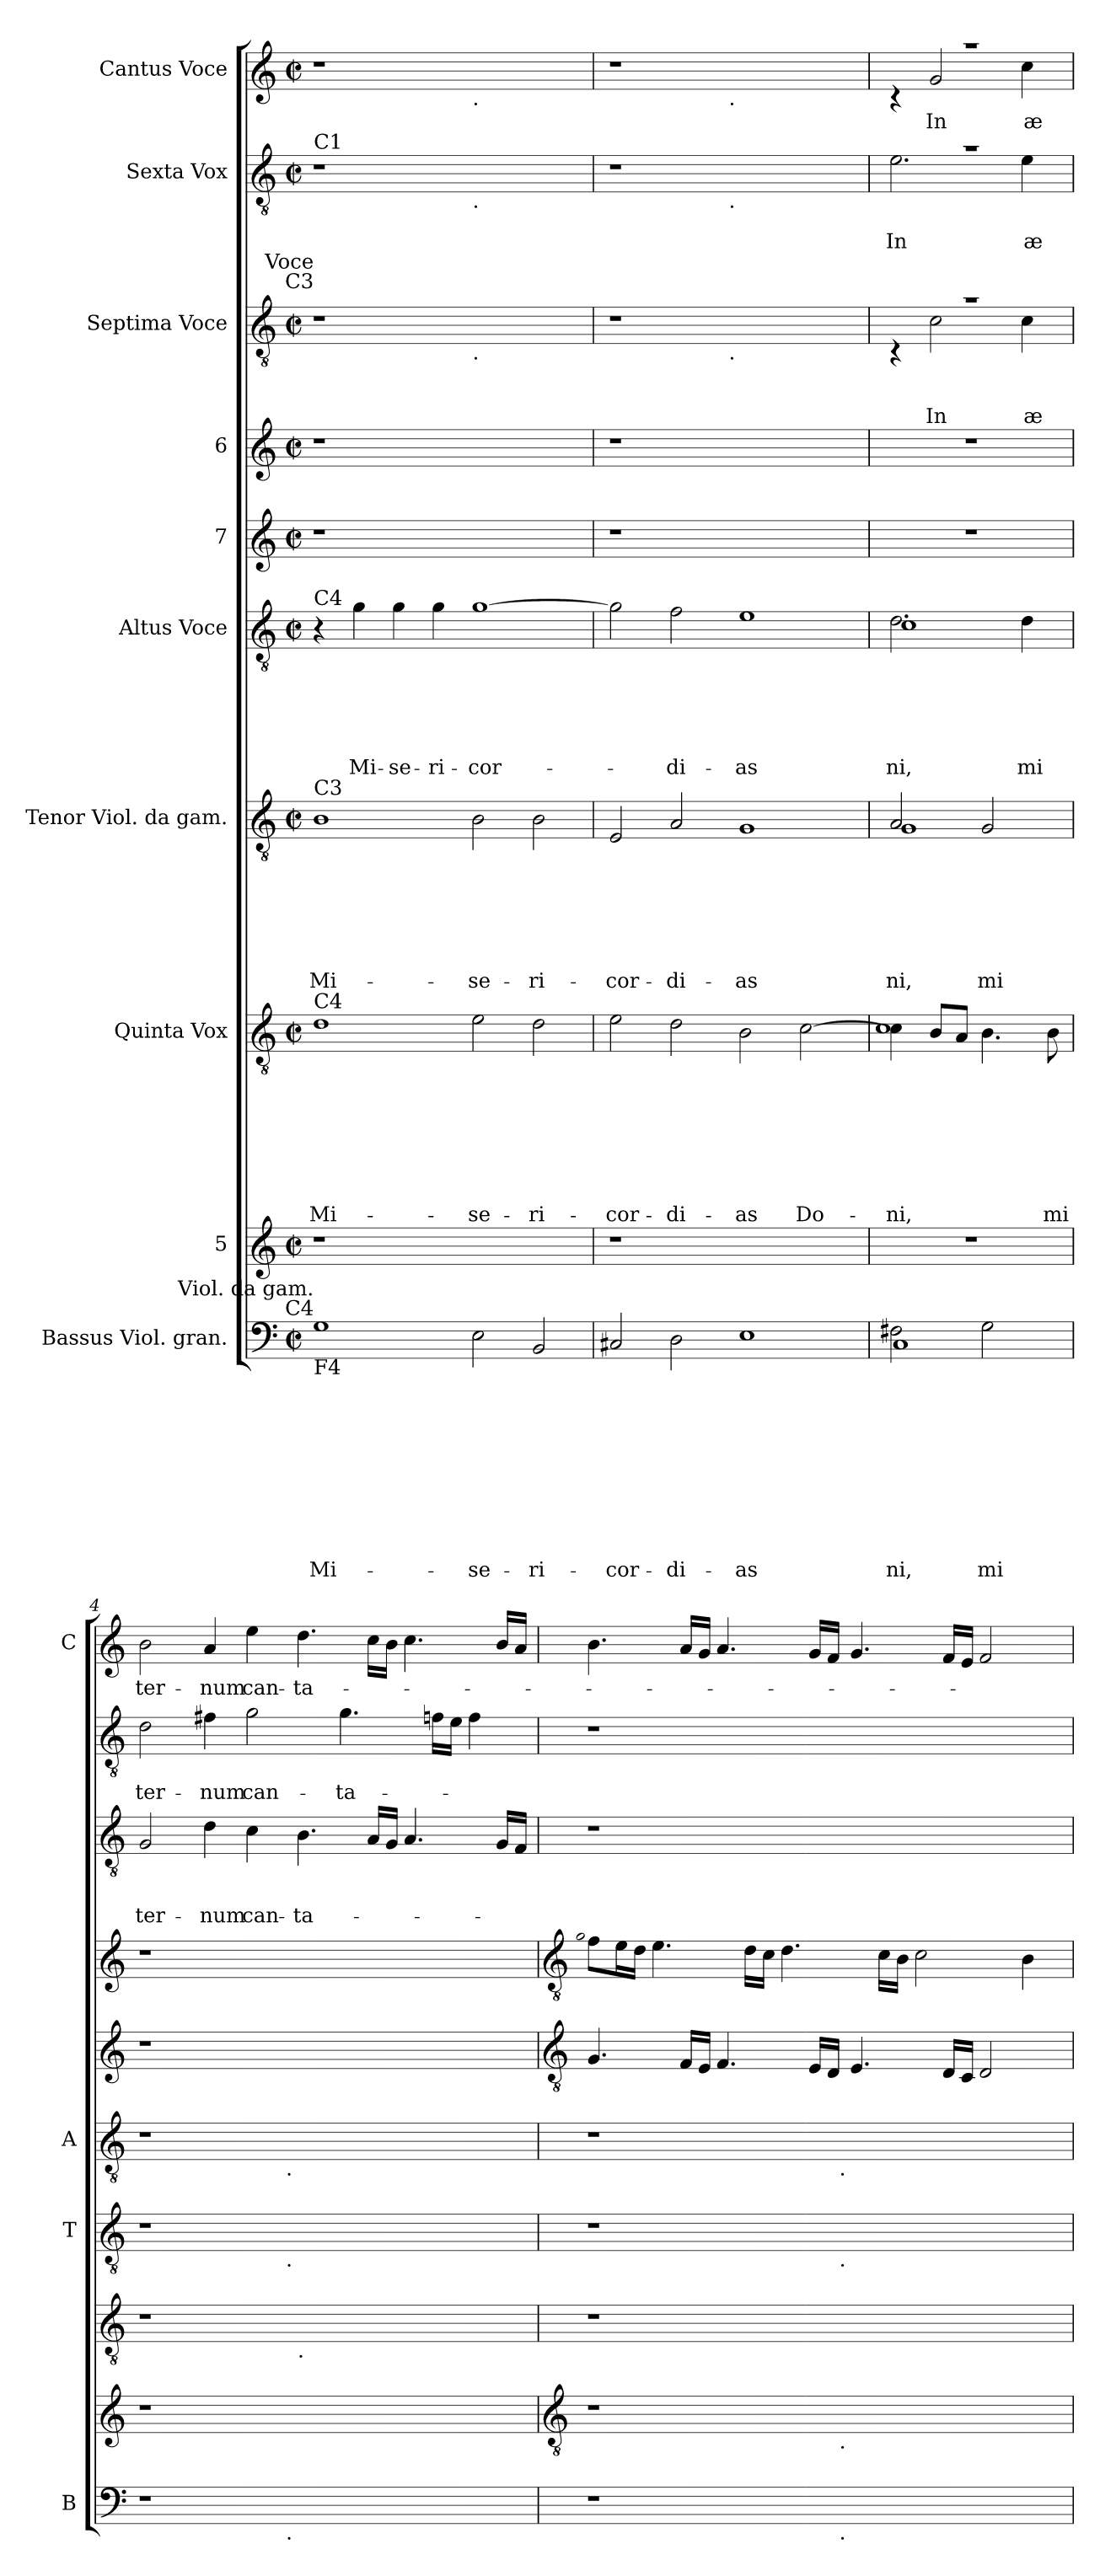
**kern	**text	**text	**text	**text	**text	**text	**text	**text	**text	**text	**kern	**kern	**text	**text	**text	**text	**text	**text	**text	**text	**kern	**text	**text	**text	**text	**text	**text	**text	**kern	**text	**text	**text	**text	**text	**text	**kern	**kern	**kern	**text	**text	**text	**kern	**text	**text	**kern	**text
*part10	*part10	*part10	*part10	*part10	*part10	*part10	*part10	*part10	*part10	*part10	*part9	*part8	*part8	*part8	*part8	*part8	*part8	*part8	*part8	*part8	*part7	*part7	*part7	*part7	*part7	*part7	*part7	*part7	*part6	*part6	*part6	*part6	*part6	*part6	*part6	*part5	*part4	*part3	*part3	*part3	*part3	*part2	*part2	*part2	*part1	*part1
*staff10	*staff10	*staff10	*staff10	*staff10	*staff10	*staff10	*staff10	*staff10	*staff10	*staff10	*staff9	*staff8	*staff8	*staff8	*staff8	*staff8	*staff8	*staff8	*staff8	*staff8	*staff7	*staff7	*staff7	*staff7	*staff7	*staff7	*staff7	*staff7	*staff6	*staff6	*staff6	*staff6	*staff6	*staff6	*staff6	*staff5	*staff4	*staff3	*staff3	*staff3	*staff3	*staff2	*staff2	*staff2	*staff1	*staff1
*I"Bassus Viol. gran.	*	*	*	*	*	*	*	*	*	*	*I"5	*I"Quinta Vox	*	*	*	*	*	*	*	*	*I"Tenor Viol. da gam.	*	*	*	*	*	*	*	*I"Altus Voce	*	*	*	*	*	*	*I"7	*I"6	*I"Septima Voce	*	*	*	*I"Sexta Vox	*	*	*I"Cantus Voce	*
*I'B	*	*	*	*	*	*	*	*	*	*	*	*	*	*	*	*	*	*	*	*	*I'T	*	*	*	*	*	*	*	*I'A	*	*	*	*	*	*	*	*	*	*	*	*	*	*	*	*I'C	*
*clefF4	*	*	*	*	*	*	*	*	*	*	*clefG2	*clefGv2	*	*	*	*	*	*	*	*	*clefGv2	*	*	*	*	*	*	*	*clefGv2	*	*	*	*	*	*	*clefG2	*clefG2	*clefGv2	*	*	*	*clefGv2	*	*	*clefG2	*
*k[]	*	*	*	*	*	*	*	*	*	*	*k[]	*k[]	*	*	*	*	*	*	*	*	*k[]	*	*	*	*	*	*	*	*k[]	*	*	*	*	*	*	*k[]	*k[]	*k[]	*	*	*	*k[]	*	*	*k[]	*
*C:	*	*	*	*	*	*	*	*	*	*	*C:	*C:	*	*	*	*	*	*	*	*	*C:	*	*	*	*	*	*	*	*C:	*	*	*	*	*	*	*C:	*C:	*C:	*	*	*	*C:	*	*	*C:	*
*M2/2	*	*	*	*	*	*	*	*	*	*	*M2/2	*M2/2	*	*	*	*	*	*	*	*	*M2/2	*	*	*	*	*	*	*	*M2/2	*	*	*	*	*	*	*M2/2	*M2/2	*M2/2	*	*	*	*M2/2	*	*	*M2/2	*
*met(c|)	*	*	*	*	*	*	*	*	*	*	*met(c|)	*met(c|)	*	*	*	*	*	*	*	*	*met(c|)	*	*	*	*	*	*	*	*met(c|)	*	*	*	*	*	*	*met(c|)	*met(c|)	*met(c|)	*	*	*	*met(c|)	*	*	*met(c|)	*
=1	=1	=1	=1	=1	=1	=1	=1	=1	=1	=1	=1	=1	=1	=1	=1	=1	=1	=1	=1	=1	=1	=1	=1	=1	=1	=1	=1	=1	=1	=1	=1	=1	=1	=1	=1	=1	=1	=1	=1	=1	=1	=1	=1	=1	=1	=1
!	!	!	!	!	!	!	!	!	!	!	!	!	!	!	!	!	!	!	!	!	!	!	!	!	!	!	!	!	!	!	!	!	!	!	!	!	!	!	!	!	!	!LO:TX:a:t=C1	!	!	!	!
!	!	!	!	!	!	!	!	!	!	!	!	!	!	!	!	!	!	!	!	!	!	!	!	!	!	!	!	!	!	!	!	!	!	!	!	!	!	!LO:TX:a:rj:t=Voce\nC3	!	!	!	!	!	!	!	!
!	!	!	!	!	!	!	!	!	!	!	!	!	!	!	!	!	!	!	!	!	!	!	!	!	!	!	!	!	!LO:TX:a:t=C4	!	!	!	!	!	!	!	!	!	!	!	!	!	!	!	!	!
!	!	!	!	!	!	!	!	!	!	!	!	!	!	!	!	!	!	!	!	!	!LO:TX:a:t=C3	!	!	!	!	!	!	!	!	!	!	!	!	!	!	!	!	!	!	!	!	!	!	!	!	!
!	!	!	!	!	!	!	!	!	!	!	!	!LO:TX:a:t=C4	!	!	!	!	!	!	!	!	!	!	!	!	!	!	!	!	!	!	!	!	!	!	!	!	!	!	!	!	!	!	!	!	!	!
!LO:TX:a:rj:t=Viol. da gam.\nC4	!	!	!	!	!	!	!	!	!	!	!	!	!	!	!	!	!	!	!	!	!	!	!	!	!	!	!	!	!	!	!	!	!	!	!	!	!	!	!	!	!	!	!	!	!	!
!LO:TX:b:t=F4	!	!	!	!	!	!	!	!	!	!	!	!	!	!	!	!	!	!	!	!	!	!	!	!	!	!	!	!	!	!	!	!	!	!	!	!	!	!	!	!	!	!	!	!	!	!
!	!	!	!	!	!	!	!	!	!	!LO:LY:b	!	!	!	!	!	!	!	!	!	!LO:LY:b	!	!	!	!	!	!	!	!LO:LY:b	!	!	!	!	!	!	!	!	!	!	!	!	!	!	!	!	!	!
1G	.	.	.	.	.	.	.	.	.	Mi-	1r	1d	.	.	.	.	.	.	.	Mi-	1B	.	.	.	.	.	.	Mi-	4r	.	.	.	.	.	.	1r	1r	1r	.	.	.	1r	.	.	1r	.
!	!	!	!	!	!	!	!	!	!	!	!	!	!	!	!	!	!	!	!	!	!	!	!	!	!	!	!	!	!	!	!	!	!	!	!LO:LY:b	!	!	!	!	!	!	!	!	!	!	!
.	.	.	.	.	.	.	.	.	.	.	.	.	.	.	.	.	.	.	.	.	.	.	.	.	.	.	.	.	4g\	.	.	.	.	.	Mi-	.	.	.	.	.	.	.	.	.	.	.
!	!	!	!	!	!	!	!	!	!	!	!	!	!	!	!	!	!	!	!	!	!	!	!	!	!	!	!	!	!	!	!	!	!	!	!LO:LY:b:rj	!	!	!	!	!	!	!	!	!	!	!
.	.	.	.	.	.	.	.	.	.	.	.	.	.	.	.	.	.	.	.	.	.	.	.	.	.	.	.	.	4g\	.	.	.	.	.	-se-	.	.	.	.	.	.	.	.	.	.	.
!	!	!	!	!	!	!	!	!	!	!	!	!	!	!	!	!	!	!	!	!	!	!	!	!	!	!	!	!	!	!	!	!	!	!	!LO:LY:b	!	!	!	!	!	!	!	!	!	!	!
.	.	.	.	.	.	.	.	.	.	.	.	.	.	.	.	.	.	.	.	.	.	.	.	.	.	.	.	.	4g\	.	.	.	.	.	-ri-	.	.	.	.	.	.	.	.	.	.	.
!	!	!	!	!	!	!	!	!	!	!	!	!	!	!	!	!	!	!	!	!	!	!	!	!	!	!	!	!	!	!	!	!	!	!	!	!	!	!	!	!	!	!	!	!	!LO:TX:b:t=.	!
!	!	!	!	!	!	!	!	!	!	!	!	!	!	!	!	!	!	!	!	!	!	!	!	!	!	!	!	!	!	!	!	!	!	!	!	!	!	!	!	!	!	!LO:TX:b:t=.	!	!	!	!
!	!	!	!	!	!	!	!	!	!	!	!	!	!	!	!	!	!	!	!	!	!	!	!	!	!	!	!	!	!	!	!	!	!	!	!	!	!	!LO:TX:b:t=.	!	!	!	!	!	!	!	!
!	!	!	!	!	!	!	!	!	!	!LO:LY:b	!	!	!	!	!	!	!	!	!	!LO:LY:b	!	!	!	!	!	!	!	!LO:LY:b	!	!	!	!	!	!	!LO:LY:b:rj	!	!	!	!	!	!	!	!	!	!	!
2E\	.	.	.	.	.	.	.	.	.	-se-	1ryy	2e\	.	.	.	.	.	.	.	-se-	2B\	.	.	.	.	.	.	-se-	[>1g	.	.	.	.	.	-cor-	1ryy	1ryy	1ryy	.	.	.	1ryy	.	.	1ryy	.
!	!	!	!	!	!	!	!	!	!	!LO:LY:b	!	!	!	!	!	!	!	!	!	!LO:LY:b	!	!	!	!	!	!	!	!LO:LY:b	!	!	!	!	!	!	!	!	!	!	!	!	!	!	!	!	!	!
2BB/	.	.	.	.	.	.	.	.	.	-ri-	.	2d\	.	.	.	.	.	.	.	-ri-	2B\	.	.	.	.	.	.	-ri-	.	.	.	.	.	.	.	.	.	.	.	.	.	.	.	.	.	.
=2	=2	=2	=2	=2	=2	=2	=2	=2	=2	=2	=2	=2	=2	=2	=2	=2	=2	=2	=2	=2	=2	=2	=2	=2	=2	=2	=2	=2	=2	=2	=2	=2	=2	=2	=2	=2	=2	=2	=2	=2	=2	=2	=2	=2	=2	=2
!	!	!	!	!	!	!	!	!	!	!LO:LY:b	!	!	!	!	!	!	!	!	!	!LO:LY:b	!	!	!	!	!	!	!	!LO:LY:b	!	!	!	!	!	!	!	!	!	!	!	!	!	!	!	!	!	!
*	*	*	*	*	*	*	*	*	*	*	*	*	*	*	*	*	*	*	*	*	*	*	*	*	*	*	*	*	*	*	*	*	*	*	*	*	*	*^	*	*	*	*^	*	*	*^	*
2C#X/	.	.	.	.	.	.	.	.	.	-cor-	1r	2e\	.	.	.	.	.	.	.	-cor-	2E/	.	.	.	.	.	.	-cor-	2g\]	.	.	.	.	.	.	1r	1r	1r	2ryy	.	.	.	1r	2ryy	.	.	1r	2ryy	.
!	!	!	!	!	!	!	!	!	!	!LO:LY:b	!	!	!	!	!	!	!	!	!	!LO:LY:b	!	!	!	!	!	!	!	!LO:LY:b	!	!	!	!	!	!	!LO:LY:b	!	!	!	!	!	!	!	!	!	!	!	!	!	!
2D\	.	.	.	.	.	.	.	.	.	-di-	.	2d\	.	.	.	.	.	.	.	-di-	2A/	.	.	.	.	.	.	-di-	2f\	.	.	.	.	.	-di-	.	.	.	4...ryy	.	.	.	.	4...ryy	.	.	.	4...ryy	.
!	!	!	!	!	!	!	!	!	!	!	!	!	!	!	!	!	!	!	!	!	!	!	!	!	!	!	!	!	!	!	!	!	!	!	!	!	!	!	!	!	!	!	!	!	!	!	!	!LO:TX:b:t=.	!
!	!	!	!	!	!	!	!	!	!	!	!	!	!	!	!	!	!	!	!	!	!	!	!	!	!	!	!	!	!	!	!	!	!	!	!	!	!	!	!	!	!	!	!	!LO:TX:b:t=.	!	!	!	!	!
!	!	!	!	!	!	!	!	!	!	!	!	!	!	!	!	!	!	!	!	!	!	!	!	!	!	!	!	!	!	!	!	!	!	!	!	!	!	!	!LO:TX:b:t=.	!	!	!	!	!	!	!	!	!	!
.	.	.	.	.	.	.	.	.	.	.	.	.	.	.	.	.	.	.	.	.	.	.	.	.	.	.	.	.	.	.	.	.	.	.	.	.	.	.	1ryy	.	.	.	.	1ryy	.	.	.	1ryy	.
!	!	!	!	!	!	!	!	!	!	!LO:LY:b	!	!	!	!	!	!	!	!	!	!LO:LY:b	!	!	!	!	!	!	!	!LO:LY:b	!	!	!	!	!	!	!LO:LY:b	!	!	!	!	!	!	!	!	!	!	!	!	!	!
1E	.	.	.	.	.	.	.	.	.	-as	1ryy	2B\	.	.	.	.	.	.	.	-as	1G	.	.	.	.	.	.	-as	1e	.	.	.	.	.	-as	1ryy	1ryy	1ryy	.	.	.	.	1ryy	.	.	.	1ryy	.	.
!	!	!	!	!	!	!	!	!	!	!	!	!	!	!	!	!	!	!	!	!LO:LY:b	!	!	!	!	!	!	!	!	!	!	!	!	!	!	!	!	!	!	!	!	!	!	!	!	!	!	!	!	!
.	.	.	.	.	.	.	.	.	.	.	.	[>2c\	.	.	.	.	.	.	.	Do-	.	.	.	.	.	.	.	.	.	.	.	.	.	.	.	.	.	.	.	.	.	.	.	.	.	.	.	.	.
.	.	.	.	.	.	.	.	.	.	.	.	.	.	.	.	.	.	.	.	.	.	.	.	.	.	.	.	.	.	.	.	.	.	.	.	.	.	.	32ryy	.	.	.	.	32ryy	.	.	.	32ryy	.
=3	=3	=3	=3	=3	=3	=3	=3	=3	=3	=3	=3	=3	=3	=3	=3	=3	=3	=3	=3	=3	=3	=3	=3	=3	=3	=3	=3	=3	=3	=3	=3	=3	=3	=3	=3	=3	=3	=3	=3	=3	=3	=3	=3	=3	=3	=3	=3	=3	=3
!	!	!	!	!	!	!	!	!	!	!LO:LY:b	!	!	!	!	!	!	!	!	!	!	!	!	!	!	!	!	!	!	!	!	!	!	!	!	!	!	!	!	!	!	!	!	!	!	!	!	!	!	!
*^	*	*	*	*	*	*	*	*	*	*	*	*	*	*	*	*	*	*	*	*	*	*	*	*	*	*	*	*	*	*	*	*	*	*	*	*	*	*	*	*	*	*	*	*	*	*	*	*	*
!	!	!	!	!	!	!	!	!	!	!	!LO:LY:b	!	!	!	!	!	!	!	!	!	!LO:LY:b:rj	!	!	!	!	!	!	!	!LO:LY:b	!	!	!	!	!	!	!	!	!	!	!	!	!	!	!	!	!	!	!	!	!
*	*	*	*	*	*	*	*	*	*	*	*	*	*^	*	*	*	*	*	*	*	*	*^	*	*	*	*	*	*	*	*	*	*	*	*	*	*	*	*	*	*	*	*	*	*	*	*	*	*	*	*
!	!	!	!	!	!	!	!	!	!	!	!	!	!	!	!	!	!	!	!	!	!	!	!	!	!	!	!	!	!	!	!LO:LY:b	!	!	!	!	!	!	!LO:LY:b	!	!	!	!	!	!	!	!	!	!	!	!	!	!
*	*	*	*	*	*	*	*	*	*	*	*	*	*	*	*	*	*	*	*	*	*	*	*	*	*	*	*	*	*	*	*	*^	*	*	*	*	*	*	*	*	*	*	*	*	*	*	*	*	*	*	*	*
!	!	!	!	!	!	!	!	!	!	!	!	!	!	!	!	!	!	!	!	!	!	!	!	!	!	!	!	!	!	!	!	!	!	!	!	!	!	!	!LO:LY:b	!	!	!	!	!	!	!	!	!	!	!LO:LY:b	!	!	!
2F#X\	1C	.	.	.	.	.	.	.	.	.	-ni,	1r	4c\]	1c	.	.	.	.	.	.	.	-ni,	2A/	1G	.	.	.	.	.	.	-ni,	2.d\	1c	.	.	.	.	.	-ni,	1r	1r	1ra	4rC	.	.	.	1ra	2.e\	.	In	1raa	4rc	.
!	!	!	!	!	!	!	!	!	!	!	!	!	!	!	!	!	!	!	!	!	!	!	!	!	!	!	!	!	!	!	!	!	!	!	!	!	!	!	!	!	!	!	!	!	!	!LO:LY:b	!	!	!	!	!	!	!LO:LY:b
.	.	.	.	.	.	.	.	.	.	.	.	.	8B/L	.	.	.	.	.	.	.	.	.	.	.	.	.	.	.	.	.	.	.	.	.	.	.	.	.	.	.	.	.	2c\	.	.	In	.	.	.	.	.	2g/	In
.	.	.	.	.	.	.	.	.	.	.	.	.	8A/J	.	.	.	.	.	.	.	.	.	.	.	.	.	.	.	.	.	.	.	.	.	.	.	.	.	.	.	.	.	.	.	.	.	.	.	.	.	.	.	.
!	!	!	!	!	!	!	!	!	!	!	!LO:LY:b	!	!	!	!	!	!	!	!	!	!	!	!	!	!	!	!	!	!	!	!LO:LY:b	!	!	!	!	!	!	!	!	!	!	!	!	!	!	!	!	!	!	!	!	!	!
2G\	.	.	.	.	.	.	.	.	.	.	-mi-	.	4.B\	.	.	.	.	.	.	.	.	.	2G/	.	.	.	.	.	.	.	-mi-	.	.	.	.	.	.	.	.	.	.	.	.	.	.	.	.	.	.	.	.	.	.
!	!	!	!	!	!	!	!	!	!	!	!	!	!	!	!	!	!	!	!	!	!	!	!	!	!	!	!	!	!	!	!	!	!	!	!	!	!	!	!LO:LY:b	!	!	!	!	!	!	!LO:LY:b	!	!	!	!LO:LY:b	!	!	!LO:LY:b
.	.	.	.	.	.	.	.	.	.	.	.	.	.	.	.	.	.	.	.	.	.	.	.	.	.	.	.	.	.	.	.	4d\	.	.	.	.	.	.	-mi-	.	.	.	4c\	.	.	æ-	.	4e\	.	æ-	.	4cc\	æ-
!	!	!	!	!	!	!	!	!	!	!	!	!	!	!	!	!	!	!	!	!	!	!LO:LY:b	!	!	!	!	!	!	!	!	!	!	!	!	!	!	!	!	!	!	!	!	!	!	!	!	!	!	!	!	!	!	!
.	.	.	.	.	.	.	.	.	.	.	.	.	8B\	.	.	.	.	.	.	.	.	-mi-	.	.	.	.	.	.	.	.	.	.	.	.	.	.	.	.	.	.	.	.	.	.	.	.	.	.	.	.	.	.	.
*	*	*	*	*	*	*	*	*	*	*	*	*	*	*	*	*	*	*	*	*	*	*	*	*	*	*	*	*	*	*	*	*	*	*	*	*	*	*	*	*	*	*v	*v	*	*	*	*	*	*	*	*v	*v	*
*	*	*	*	*	*	*	*	*	*	*	*	*	*v	*v	*	*	*	*	*	*	*	*	*	*	*	*	*	*	*	*	*	*	*	*	*	*	*	*	*	*	*	*	*	*	*	*v	*v	*	*	*	*
=4	=4	=4	=4	=4	=4	=4	=4	=4	=4	=4	=4	=4	=4	=4	=4	=4	=4	=4	=4	=4	=4	=4	=4	=4	=4	=4	=4	=4	=4	=4	=4	=4	=4	=4	=4	=4	=4	=4	=4	=4	=4	=4	=4	=4	=4	=4	=4	=4	=4
!	!	!	!	!	!	!	!	!	!	!	!	!	!	!	!	!	!	!	!	!	!	!	!	!	!	!	!	!	!	!	!	!	!	!	!	!	!	!	!	!	!	!	!	!LO:LY:b	!	!	!LO:LY:b	!	!LO:LY:b
1r	2ryy	.	.	.	.	.	.	.	.	.	.	1r	1r	.	.	.	.	.	.	.	.	1r	2ryy	.	.	.	.	.	.	.	1r	2ryy	.	.	.	.	.	.	1r	1r	2G/	.	.	-ter-	2d\	.	-ter-	2b\	-ter-
!	!	!	!	!	!	!	!	!	!	!	!	!	!	!	!	!	!	!	!	!	!	!	!	!	!	!	!	!	!	!	!	!	!	!	!	!	!	!	!	!	!	!	!	!LO:LY:b	!	!	!LO:LY:b	!	!LO:LY:b
.	4...ryy	.	.	.	.	.	.	.	.	.	.	.	.	.	.	.	.	.	.	.	.	.	4...ryy	.	.	.	.	.	.	.	.	4...ryy	.	.	.	.	.	.	.	.	4d\	.	.	-num	4f#X\	.	-num	4a/	-num
!	!	!	!	!	!	!	!	!	!	!	!	!	!	!	!	!	!	!	!	!	!	!	!	!	!	!	!	!	!	!	!	!	!	!	!	!	!	!	!	!	!	!	!	!LO:LY:b	!	!	!LO:LY:b	!	!LO:LY:b
.	.	.	.	.	.	.	.	.	.	.	.	.	.	.	.	.	.	.	.	.	.	.	.	.	.	.	.	.	.	.	.	.	.	.	.	.	.	.	.	.	4c\	.	.	can-	2g\	.	can-	4ee\	can-
!	!	!	!	!	!	!	!	!	!	!	!	!	!	!	!	!	!	!	!	!	!	!	!	!	!	!	!	!	!	!	!	!LO:TX:b:t=.	!	!	!	!	!	!	!	!	!	!	!	!	!	!	!	!	!
!	!	!	!	!	!	!	!	!	!	!	!	!	!	!	!	!	!	!	!	!	!	!	!LO:TX:b:t=.	!	!	!	!	!	!	!	!	!	!	!	!	!	!	!	!	!	!	!	!	!	!	!	!	!	!
!	!LO:TX:b:t=.	!	!	!	!	!	!	!	!	!	!	!	!	!	!	!	!	!	!	!	!	!	!	!	!	!	!	!	!	!	!	!	!	!	!	!	!	!	!	!	!	!	!	!	!	!	!	!	!
.	1ryy	.	.	.	.	.	.	.	.	.	.	.	.	.	.	.	.	.	.	.	.	.	1ryy	.	.	.	.	.	.	.	.	1ryy	.	.	.	.	.	.	.	.	.	.	.	.	.	.	.	.	.
!	!	!	!	!	!	!	!	!	!	!	!	!	!LO:TX:b:t=.	!	!	!	!	!	!	!	!	!	!	!	!	!	!	!	!	!	!	!	!	!	!	!	!	!	!	!	!	!	!	!	!	!	!	!	!
!	!	!	!	!	!	!	!	!	!	!	!	!	!	!	!	!	!	!	!	!	!	!	!	!	!	!	!	!	!	!	!	!	!	!	!	!	!	!	!	!	!	!	!	!LO:LY:b:rj	!	!	!	!	!LO:LY:b:rj
1ryy	.	.	.	.	.	.	.	.	.	.	.	1ryy	1ryy	.	.	.	.	.	.	.	.	1ryy	.	.	.	.	.	.	.	.	1ryy	.	.	.	.	.	.	.	1ryy	1ryy	4.B\	.	.	-ta-	.	.	.	4.dd\	-ta-
!	!	!	!	!	!	!	!	!	!	!	!	!	!	!	!	!	!	!	!	!	!	!	!	!	!	!	!	!	!	!	!	!	!	!	!	!	!	!	!	!	!	!	!	!	!	!	!LO:LY:b	!	!
.	.	.	.	.	.	.	.	.	.	.	.	.	.	.	.	.	.	.	.	.	.	.	.	.	.	.	.	.	.	.	.	.	.	.	.	.	.	.	.	.	.	.	.	.	4.g\	.	-ta-	.	.
.	.	.	.	.	.	.	.	.	.	.	.	.	.	.	.	.	.	.	.	.	.	.	.	.	.	.	.	.	.	.	.	.	.	.	.	.	.	.	.	.	16A/LL	.	.	.	.	.	.	16cc\LL	.
.	.	.	.	.	.	.	.	.	.	.	.	.	.	.	.	.	.	.	.	.	.	.	.	.	.	.	.	.	.	.	.	.	.	.	.	.	.	.	.	.	16G/JJ	.	.	.	.	.	.	16b\JJ	.
.	.	.	.	.	.	.	.	.	.	.	.	.	.	.	.	.	.	.	.	.	.	.	.	.	.	.	.	.	.	.	.	.	.	.	.	.	.	.	.	.	4.A/	.	.	.	.	.	.	4.cc\	.
.	.	.	.	.	.	.	.	.	.	.	.	.	.	.	.	.	.	.	.	.	.	.	.	.	.	.	.	.	.	.	.	.	.	.	.	.	.	.	.	.	.	.	.	.	16fn\LL	.	.	.	.
.	.	.	.	.	.	.	.	.	.	.	.	.	.	.	.	.	.	.	.	.	.	.	.	.	.	.	.	.	.	.	.	.	.	.	.	.	.	.	.	.	.	.	.	.	16e\JJ	.	.	.	.
.	.	.	.	.	.	.	.	.	.	.	.	.	.	.	.	.	.	.	.	.	.	.	.	.	.	.	.	.	.	.	.	.	.	.	.	.	.	.	.	.	.	.	.	.	4f\	.	.	.	.
.	.	.	.	.	.	.	.	.	.	.	.	.	.	.	.	.	.	.	.	.	.	.	.	.	.	.	.	.	.	.	.	.	.	.	.	.	.	.	.	.	16G/LL	.	.	.	.	.	.	16b/LL	.
.	.	.	.	.	.	.	.	.	.	.	.	.	.	.	.	.	.	.	.	.	.	.	.	.	.	.	.	.	.	.	.	.	.	.	.	.	.	.	.	.	16F/JJ	.	.	.	.	.	.	16a/JJ	.
.	32ryy	.	.	.	.	.	.	.	.	.	.	.	.	.	.	.	.	.	.	.	.	.	32ryy	.	.	.	.	.	.	.	.	32ryy	.	.	.	.	.	.	.	.	.	.	.	.	.	.	.	.	.
!!LO:LB:g=z
=5	=5	=5	=5	=5	=5	=5	=5	=5	=5	=5	=5	=5	=5	=5	=5	=5	=5	=5	=5	=5	=5	=5	=5	=5	=5	=5	=5	=5	=5	=5	=5	=5	=5	=5	=5	=5	=5	=5	=5	=5	=5	=5	=5	=5	=5	=5	=5	=5	=5
*	*	*	*	*	*	*	*	*	*	*	*	*clefGv2	*	*	*	*	*	*	*	*	*	*	*	*	*	*	*	*	*	*	*	*	*	*	*	*	*	*	*clefGv2	*clefGv2	*	*	*	*	*	*	*	*	*
!	!	!	!	!	!	!	!	!	!	!	!	!	!	!	!	!	!	!	!	!	!	!	!	!	!	!	!	!	!	!	!	!	!	!	!	!	!	!	!	!LO:N:head=open	!	!	!	!	!	!	!	!	!
.	.	.	.	.	.	.	.	.	.	.	.	.	.	.	.	.	.	.	.	.	.	.	.	.	.	.	.	.	.	.	.	.	.	.	.	.	.	.	.	1qg	.	.	.	.	.	.	.	.	.
*	*	*	*	*	*	*	*	*	*	*	*	*^	*	*	*	*	*	*	*	*	*	*	*	*	*	*	*	*	*	*	*	*	*	*	*	*	*	*	*	*	*	*	*	*	*	*	*	*	*
1r	2ryy	.	.	.	.	.	.	.	.	.	.	1r	2ryy	1r	.	.	.	.	.	.	.	.	1r	2ryy	.	.	.	.	.	.	.	1r	2ryy	.	.	.	.	.	.	4.G/	8f\L	1r	.	.	.	1r	.	.	4.b\	.
.	.	.	.	.	.	.	.	.	.	.	.	.	.	.	.	.	.	.	.	.	.	.	.	.	.	.	.	.	.	.	.	.	.	.	.	.	.	.	.	.	16e\L	.	.	.	.	.	.	.	.	.
.	.	.	.	.	.	.	.	.	.	.	.	.	.	.	.	.	.	.	.	.	.	.	.	.	.	.	.	.	.	.	.	.	.	.	.	.	.	.	.	.	16d\JJ	.	.	.	.	.	.	.	.	.
.	.	.	.	.	.	.	.	.	.	.	.	.	.	.	.	.	.	.	.	.	.	.	.	.	.	.	.	.	.	.	.	.	.	.	.	.	.	.	.	.	4.e\	.	.	.	.	.	.	.	.	.
.	.	.	.	.	.	.	.	.	.	.	.	.	.	.	.	.	.	.	.	.	.	.	.	.	.	.	.	.	.	.	.	.	.	.	.	.	.	.	.	16F/LL	.	.	.	.	.	.	.	.	16a/LL	.
.	.	.	.	.	.	.	.	.	.	.	.	.	.	.	.	.	.	.	.	.	.	.	.	.	.	.	.	.	.	.	.	.	.	.	.	.	.	.	.	16E/JJ	.	.	.	.	.	.	.	.	16g/JJ	.
.	4...ryy	.	.	.	.	.	.	.	.	.	.	.	4...ryy	.	.	.	.	.	.	.	.	.	.	4...ryy	.	.	.	.	.	.	.	.	4...ryy	.	.	.	.	.	.	4.F/	.	.	.	.	.	.	.	.	4.a/	.
.	.	.	.	.	.	.	.	.	.	.	.	.	.	.	.	.	.	.	.	.	.	.	.	.	.	.	.	.	.	.	.	.	.	.	.	.	.	.	.	.	16d\LL	.	.	.	.	.	.	.	.	.
.	.	.	.	.	.	.	.	.	.	.	.	.	.	.	.	.	.	.	.	.	.	.	.	.	.	.	.	.	.	.	.	.	.	.	.	.	.	.	.	.	16c\JJ	.	.	.	.	.	.	.	.	.
.	.	.	.	.	.	.	.	.	.	.	.	.	.	.	.	.	.	.	.	.	.	.	.	.	.	.	.	.	.	.	.	.	.	.	.	.	.	.	.	.	4.d\	.	.	.	.	.	.	.	.	.
.	.	.	.	.	.	.	.	.	.	.	.	.	.	.	.	.	.	.	.	.	.	.	.	.	.	.	.	.	.	.	.	.	.	.	.	.	.	.	.	16E/LL	.	.	.	.	.	.	.	.	16g/LL	.
.	.	.	.	.	.	.	.	.	.	.	.	.	.	.	.	.	.	.	.	.	.	.	.	.	.	.	.	.	.	.	.	.	.	.	.	.	.	.	.	16D/JJ	.	.	.	.	.	.	.	.	16f/JJ	.
!	!	!	!	!	!	!	!	!	!	!	!	!	!	!	!	!	!	!	!	!	!	!	!	!	!	!	!	!	!	!	!	!	!LO:TX:b:t=.	!	!	!	!	!	!	!	!	!	!	!	!	!	!	!	!	!
!	!	!	!	!	!	!	!	!	!	!	!	!	!	!	!	!	!	!	!	!	!	!	!	!LO:TX:b:t=.	!	!	!	!	!	!	!	!	!	!	!	!	!	!	!	!	!	!	!	!	!	!	!	!	!	!
!	!	!	!	!	!	!	!	!	!	!	!	!	!LO:TX:b:t=.	!	!	!	!	!	!	!	!	!	!	!	!	!	!	!	!	!	!	!	!	!	!	!	!	!	!	!	!	!	!	!	!	!	!	!	!	!
!	!LO:TX:b:t=.	!	!	!	!	!	!	!	!	!	!	!	!	!	!	!	!	!	!	!	!	!	!	!	!	!	!	!	!	!	!	!	!	!	!	!	!	!	!	!	!	!	!	!	!	!	!	!	!	!
.	1ryy	.	.	.	.	.	.	.	.	.	.	.	1ryy	.	.	.	.	.	.	.	.	.	.	1ryy	.	.	.	.	.	.	.	.	1ryy	.	.	.	.	.	.	.	.	.	.	.	.	.	.	.	.	.
1ryy	.	.	.	.	.	.	.	.	.	.	.	1ryy	.	1ryy	.	.	.	.	.	.	.	.	1ryy	.	.	.	.	.	.	.	.	1ryy	.	.	.	.	.	.	.	4.E/	.	1ryy	.	.	.	1ryy	.	.	4.g/	.
.	.	.	.	.	.	.	.	.	.	.	.	.	.	.	.	.	.	.	.	.	.	.	.	.	.	.	.	.	.	.	.	.	.	.	.	.	.	.	.	.	16c\LL	.	.	.	.	.	.	.	.	.
.	.	.	.	.	.	.	.	.	.	.	.	.	.	.	.	.	.	.	.	.	.	.	.	.	.	.	.	.	.	.	.	.	.	.	.	.	.	.	.	.	16B\JJ	.	.	.	.	.	.	.	.	.
.	.	.	.	.	.	.	.	.	.	.	.	.	.	.	.	.	.	.	.	.	.	.	.	.	.	.	.	.	.	.	.	.	.	.	.	.	.	.	.	.	2c\	.	.	.	.	.	.	.	.	.
.	.	.	.	.	.	.	.	.	.	.	.	.	.	.	.	.	.	.	.	.	.	.	.	.	.	.	.	.	.	.	.	.	.	.	.	.	.	.	.	16D/LL	.	.	.	.	.	.	.	.	16f/LL	.
.	.	.	.	.	.	.	.	.	.	.	.	.	.	.	.	.	.	.	.	.	.	.	.	.	.	.	.	.	.	.	.	.	.	.	.	.	.	.	.	16C/JJ	.	.	.	.	.	.	.	.	16e/JJ	.
.	.	.	.	.	.	.	.	.	.	.	.	.	.	.	.	.	.	.	.	.	.	.	.	.	.	.	.	.	.	.	.	.	.	.	.	.	.	.	.	2D/	.	.	.	.	.	.	.	.	2f/	.
.	.	.	.	.	.	.	.	.	.	.	.	.	.	.	.	.	.	.	.	.	.	.	.	.	.	.	.	.	.	.	.	.	.	.	.	.	.	.	.	.	4B\	.	.	.	.	.	.	.	.	.
.	32ryy	.	.	.	.	.	.	.	.	.	.	.	32ryy	.	.	.	.	.	.	.	.	.	.	32ryy	.	.	.	.	.	.	.	.	32ryy	.	.	.	.	.	.	.	.	.	.	.	.	.	.	.	.	.
*v	*v	*	*	*	*	*	*	*	*	*	*	*	*	*	*	*	*	*	*	*	*	*	*v	*v	*	*	*	*	*	*	*	*v	*v	*	*	*	*	*	*	*	*	*	*	*	*	*	*	*	*	*
*	*	*	*	*	*	*	*	*	*	*	*v	*v	*	*	*	*	*	*	*	*	*	*	*	*	*	*	*	*	*	*	*	*	*	*	*	*	*	*	*	*	*	*	*	*	*	*	*
=	=	=	=	=	=	=	=	=	=	=	=	=	=	=	=	=	=	=	=	=	=	=	=	=	=	=	=	=	=	=	=	=	=	=	=	=	=	=	=	=	=	=	=	=	=	=
*-	*-	*-	*-	*-	*-	*-	*-	*-	*-	*-	*-	*-	*-	*-	*-	*-	*-	*-	*-	*-	*-	*-	*-	*-	*-	*-	*-	*-	*-	*-	*-	*-	*-	*-	*-	*-	*-	*-	*-	*-	*-	*-	*-	*-	*-	*-
